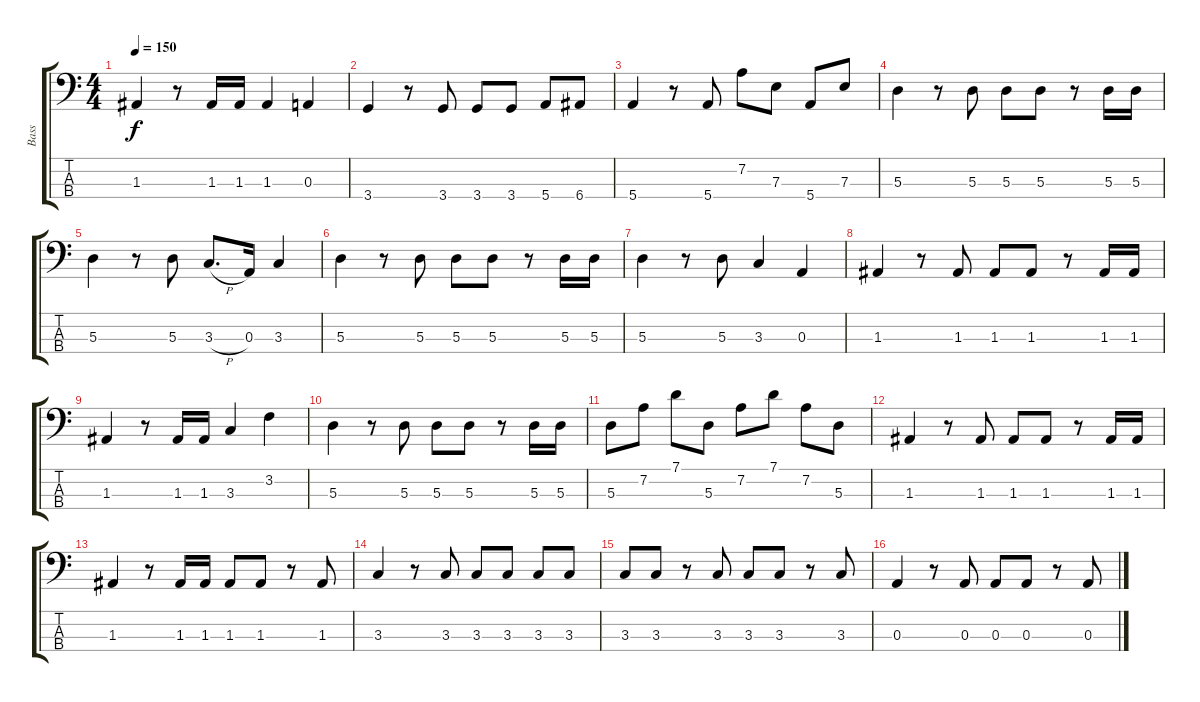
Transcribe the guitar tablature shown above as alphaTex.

\track ("Bass" "Bass") {instrument electricbassfinger}
\staff {score tabs}
\tuning (G2 D2 A1 E1) {hide}
\ts (4 4)
\tempo 150
\clef f4
\ks c
1.3.4{dy f} r.8 1.3.16 1.3.16 1.3.4 0.3.4 |
3.4.4 r.8 3.4.8 3.4.8 3.4.8 5.4.8 6.4.8 |
5.4.4 r.8 5.4.8 7.2.8 7.3.8 5.4.8 7.3.8 |
5.3.4 r.8 5.3.8 5.3.8 5.3.8 r.8 5.3.16 5.3.16 |
5.3.4 r.8 5.3.8 3.3{h}.8{d} 0.3.16 3.3.4 |
5.3.4 r.8 5.3.8 5.3.8 5.3.8 r.8 5.3.16 5.3.16 |
5.3.4 r.8 5.3.8 3.3.4 0.3.4 |
1.3.4 r.8 1.3.8 1.3.8 1.3.8 r.8 1.3.16 1.3.16 |
1.3.4 r.8 1.3.16 1.3.16 3.3.4 3.2.4 |
5.3.4 r.8 5.3.8 5.3.8 5.3.8 r.8 5.3.16 5.3.16 |
5.3.8 7.2.8 7.1.8 5.3.8 7.2.8 7.1.8 7.2.8 5.3.8 |
1.3.4 r.8 1.3.8 1.3.8 1.3.8 r.8 1.3.16 1.3.16 |
1.3.4 r.8 1.3.16 1.3.16 1.3.8 1.3.8 r.8 1.3.8 |
3.3.4 r.8 3.3.8 3.3.8 3.3.8 3.3.8 3.3.8 |
3.3.8 3.3.8 r.8 3.3.8 3.3.8 3.3.8 r.8 3.3.8 |
0.3.4 r.8 0.3.8 0.3.8 0.3.8 r.8 0.3.8
